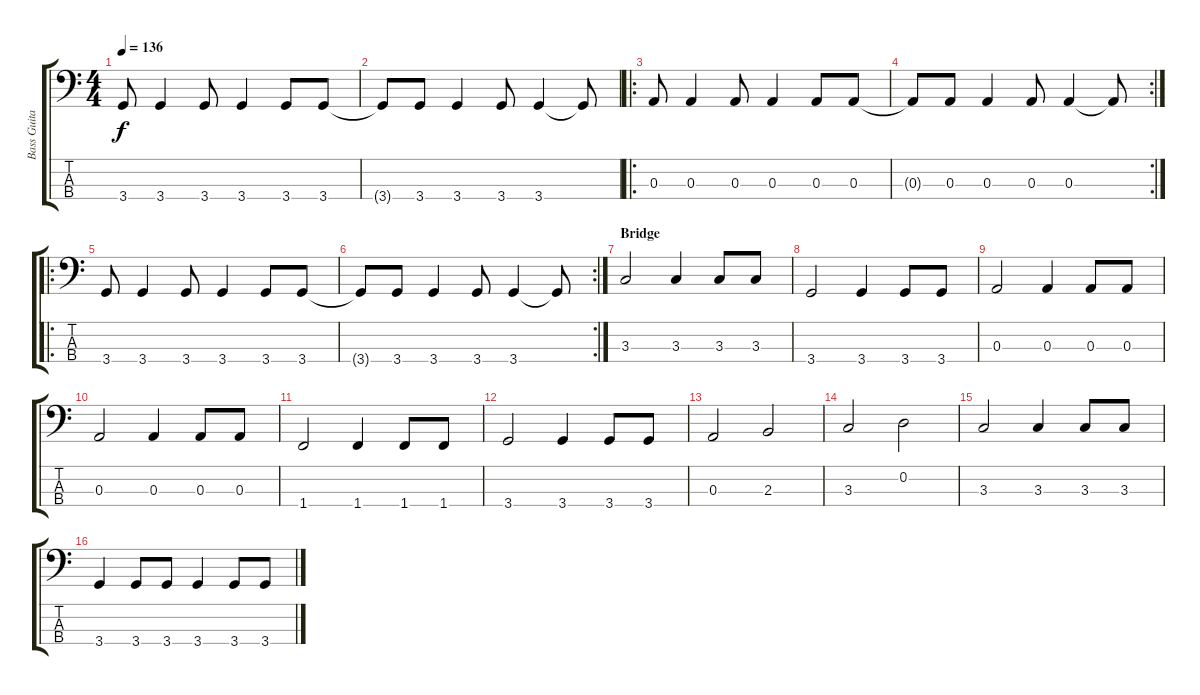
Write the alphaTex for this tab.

\track ("Bass Guitar" "Bass Guita") {instrument electricbassfinger}
\staff {score tabs}
\tuning (G2 D2 A1 E1) {hide}
\ts (4 4)
\tempo 136
\clef f4
\ks c
3.4.8{dy f} 3.4.4 3.4.8 3.4.4 3.4.8 3.4.8 |
3.4{t}.8 3.4.8 3.4.4 3.4.8 3.4.4 3.4{t}.8 |
\ro
0.3.8 0.3.4 0.3.8 0.3.4 0.3.8 0.3.8 |
\rc 2
0.3{t}.8 0.3.8 0.3.4 0.3.8 0.3.4 0.3{t}.8 |
\ro
3.4.8 3.4.4 3.4.8 3.4.4 3.4.8 3.4.8 |
\rc 2
3.4{t}.8 3.4.8 3.4.4 3.4.8 3.4.4 3.4{t}.8 |
\section ("" "Bridge")
3.3.2{volume 16} 3.3.4 3.3.8 3.3.8 |
3.4.2 3.4.4 3.4.8 3.4.8 |
0.3.2 0.3.4 0.3.8 0.3.8 |
0.3.2 0.3.4 0.3.8 0.3.8 |
1.4.2 1.4.4 1.4.8 1.4.8 |
3.4.2 3.4.4 3.4.8 3.4.8 |
0.3.2 2.3.2 |
3.3.2 0.2.2 |
3.3.2 3.3.4 3.3.8 3.3.8 |
3.4.4 3.4.8 3.4.8 3.4.4 3.4.8 3.4.8
